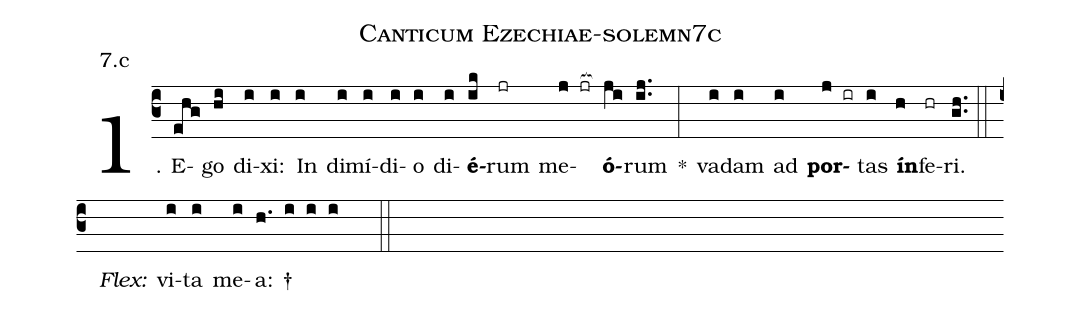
name: Canticum Ezechiae-solemn7c;
annotation: 7.c;
%%
(c3)1. E(ehg)go(hi) di(i)xi:(i) In(i) di(i)mí(i)di(i)o(i) di(i)<b>é</b>(ik)rum(jr) me(j jr[ocb:1{])<b>ó</b>(ji[ocb:0}])rum(ij..) *(:) va(i)dam(i) ad(i) <b>por</b>(j ir)tas(i) <b>ín</b>(h)fe(hr)ri.(gh..) (::)
<i>Flex:</i>()  vi(i)ta(i) me(i)a: †(h. i i i  ::)
